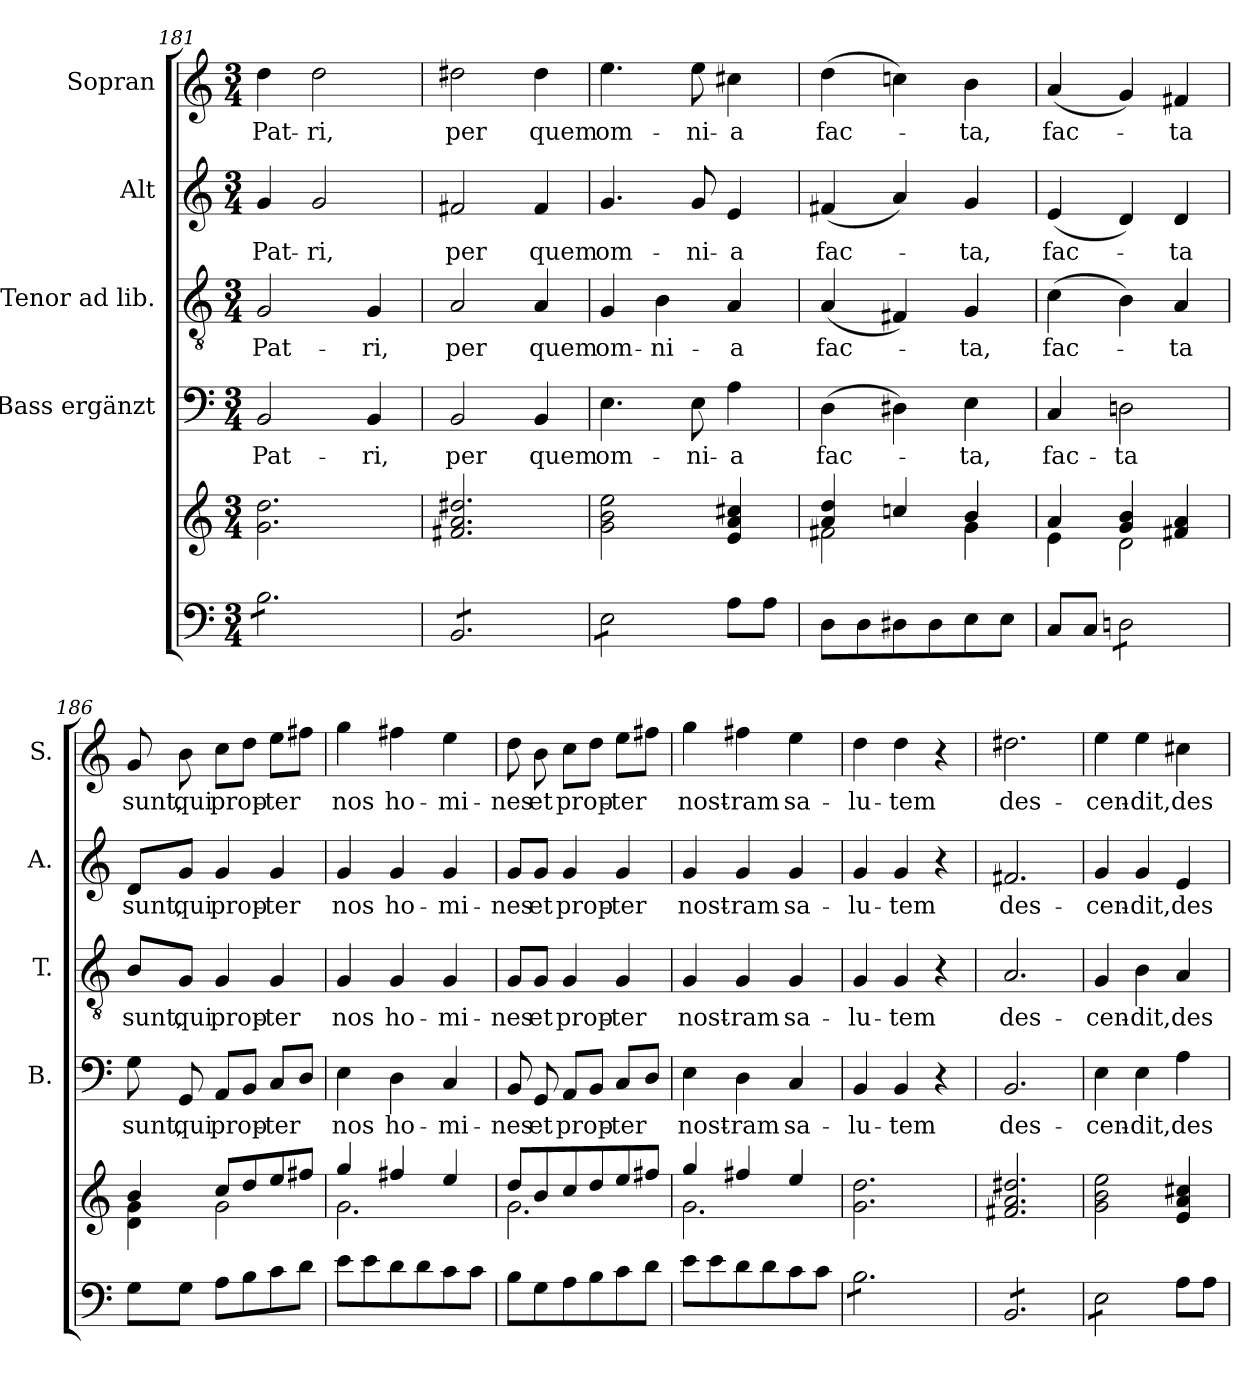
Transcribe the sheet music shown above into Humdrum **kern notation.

**kern	**kern	**kern	**text	**kern	**text	**kern	**text	**kern	**text
*part5	*part5	*part4	*part4	*part3	*part3	*part2	*part2	*part1	*part1
*staff6	*staff5	*staff4	*staff4	*staff3	*staff3	*staff2	*staff2	*staff1	*staff1
*	*	*I"Bass ergänzt	*	*I"Tenor ad lib.	*	*I"Alt	*	*I"Sopran	*
*	*	*I'B.	*	*I'T.	*	*I'A.	*	*I'S.	*
*clefF4	*clefG2	*clefF4	*	*clefGv2	*	*clefG2	*	*clefG2	*
*k[]	*k[]	*k[]	*	*k[]	*	*k[]	*	*k[]	*
*C:	*C:	*C:	*	*C:	*	*C:	*	*C:	*
*M3/4	*M3/4	*M3/4	*	*M3/4	*	*M3/4	*	*M3/4	*
=181	=181	=181	=181	=181	=181	=181	=181	=181	=181
!	!	!	!LO:LY:b	!	!LO:LY:b	!	!LO:LY:b	!	!LO:LY:b
*tremolo	*	*	*	*	*	*	*	*	*
8B\L	2.g\ 2.dd\	2BB/	Pat-	2G/	Pat-	4g/	Pat-	4dd\	Pat-
8B\	.	.	.	.	.	.	.	.	.
!	!	!	!	!	!	!	!LO:LY:b	!	!LO:LY:b
8B\	.	.	.	.	.	2g/	-ri,	2dd\	-ri,
8B\	.	.	.	.	.	.	.	.	.
!	!	!	!LO:LY:b	!	!LO:LY:b	!	!	!	!
8B\	.	4BB/	-ri,	4G/	-ri,	.	.	.	.
8B\J	.	.	.	.	.	.	.	.	.
!!LO:LB:g=z
=182	=182	=182	=182	=182	=182	=182	=182	=182	=182
!	!	!	!LO:LY:b	!	!LO:LY:b	!	!LO:LY:b	!	!LO:LY:b
8BB/L	2.f#X/ 2.a/ 2.dd#X/	2BB/	per	2A/	per	2f#X/	per	2dd#X\	per
8BB/	.	.	.	.	.	.	.	.	.
8BB/	.	.	.	.	.	.	.	.	.
8BB/	.	.	.	.	.	.	.	.	.
!	!	!	!LO:LY:b	!	!LO:LY:b	!	!LO:LY:b	!	!LO:LY:b
8BB/	.	4BB/	quem	4A/	quem	4f#/	quem	4dd#\	quem
8BB/J	.	.	.	.	.	.	.	.	.
=183	=183	=183	=183	=183	=183	=183	=183	=183	=183
!	!	!	!LO:LY:b	!	!LO:LY:b	!	!LO:LY:b	!	!LO:LY:b
8E\L	2g\ 2b\ 2ee\	4.E\	om-	4G/	om-	4.g/	om-	4.ee\	om-
8E\	.	.	.	.	.	.	.	.	.
!	!	!	!	!	!LO:LY:b	!	!	!	!
8E\	.	.	.	4B\	-ni-	.	.	.	.
!	!	!	!LO:LY:b	!	!	!	!LO:LY:b	!	!LO:LY:b
8E\J	.	8E\	-ni-	.	.	8g/	-ni-	8ee\	-ni-
*Xtremolo	*	*	*	*	*	*	*	*	*
!	!	!	!LO:LY:b	!	!LO:LY:b	!	!LO:LY:b	!	!LO:LY:b
8A\L	4e/ 4a/ 4cc#X/	4A\	-a	4A/	-a	4e/	-a	4cc#X\	-a
8A\J	.	.	.	.	.	.	.	.	.
=184	=184	=184	=184	=184	=184	=184	=184	=184	=184
*	*^	*	*	*	*	*	*	*	*
!	!	!	!	!LO:LY:b	!	!LO:LY:b	!	!LO:LY:b	!	!LO:LY:b
8D\L	4a/ 4dd/	2f#X\	(>4D\	fac-	(<4A/	fac-	(<4f#X/	fac-	(>4dd\	fac-
8D\	.	.	.	.	.	.	.	.	.	.
8D#X\	4ccn/	.	4D#X\)	.	4F#X/)	.	4a/)	.	4ccn\)	.
8D#\	.	.	.	.	.	.	.	.	.	.
!	!	!	!	!LO:LY:b	!	!LO:LY:b	!	!LO:LY:b	!	!LO:LY:b
8E\	4b/	4g\	4E\	-ta,	4G/	-ta,	4g/	-ta,	4b\	-ta,
8E\J	.	.	.	.	.	.	.	.	.	.
=185	=185	=185	=185	=185	=185	=185	=185	=185	=185	=185
!	!	!	!	!LO:LY:b	!	!LO:LY:b	!	!LO:LY:b	!	!LO:LY:b
8C/L	4a/	4e\	4C/	fac-	(>4c\	fac-	(<4e/	fac-	(<4a/	fac-
8C/J	.	.	.	.	.	.	.	.	.	.
!	!	!	!	!LO:LY:b	!	!	!	!	!	!
*tremolo	*	*	*	*	*	*	*	*	*	*
8Dn\L	4g/ 4b/	2d\	2Dn\	-ta	4B\)	.	4d/)	.	4g/)	.
8Dn\	.	.	.	.	.	.	.	.	.	.
!	!	!	!	!	!	!LO:LY:b	!	!LO:LY:b	!	!LO:LY:b
8Dn\	4f#X/ 4a/	.	.	.	4A/	-ta	4d/	-ta	4f#X/	-ta
8Dn\J	.	.	.	.	.	.	.	.	.	.
*Xtremolo	*	*	*	*	*	*	*	*	*	*
!!LO:PB:g=z
=186	=186	=186	=186	=186	=186	=186	=186	=186	=186	=186
!	!	!	!	!LO:LY:b	!	!LO:LY:b	!	!LO:LY:b	!	!LO:LY:b
8G\L	4b/	4d\ 4g\	8G\	sunt,	8B/L	sunt,	8d/L	sunt,	8g/	sunt,
!	!	!	!	!LO:LY:b	!	!LO:LY:b	!	!LO:LY:b	!	!LO:LY:b
8G\J	.	.	8GG/	qui	8G/J	qui	8g/J	qui	8b\	qui
!	!	!	!	!LO:LY:b	!	!LO:LY:b	!	!LO:LY:b	!	!LO:LY:b
8A\L	8cc/L	2g\	8AA/L	prop-	4G/	prop-	4g/	prop-	8cc\L	prop-
8B\	8dd/	.	8BB/J	.	.	.	.	.	8dd\J	.
!	!	!	!	!LO:LY:b	!	!LO:LY:b	!	!LO:LY:b	!	!LO:LY:b
8c\	8ee/	.	8C/L	-ter	4G/	-ter	4g/	-ter	8ee\L	-ter
8d\J	8ff#X/J	.	8D/J	.	.	.	.	.	8ff#X\J	.
=187	=187	=187	=187	=187	=187	=187	=187	=187	=187	=187
!	!	!	!	!LO:LY:b	!	!LO:LY:b	!	!LO:LY:b	!	!LO:LY:b
8e\L	4gg/	2.g\	4E\	nos	4G/	nos	4g/	nos	4gg\	nos
8e\	.	.	.	.	.	.	.	.	.	.
!	!	!	!	!LO:LY:b	!	!LO:LY:b	!	!LO:LY:b	!	!LO:LY:b
8d\	4ff#X/	.	4D\	ho-	4G/	ho-	4g/	ho-	4ff#X\	ho-
8d\	.	.	.	.	.	.	.	.	.	.
!	!	!	!	!LO:LY:b	!	!LO:LY:b	!	!LO:LY:b	!	!LO:LY:b
8c\	4ee/	.	4C/	-mi-	4G/	-mi-	4g/	-mi-	4ee\	-mi-
8c\J	.	.	.	.	.	.	.	.	.	.
=188	=188	=188	=188	=188	=188	=188	=188	=188	=188	=188
!	!	!	!	!LO:LY:b	!	!LO:LY:b	!	!LO:LY:b	!	!LO:LY:b
8B\L	8dd/L	2.g\	8BB/	-nes	8G/L	-nes	8g/L	-nes	8dd\	-nes
!	!	!	!	!LO:LY:b	!	!LO:LY:b	!	!LO:LY:b	!	!LO:LY:b
8G\	8b/	.	8GG/	et	8G/J	et	8g/J	et	8b\	et
!	!	!	!	!LO:LY:b	!	!LO:LY:b	!	!LO:LY:b	!	!LO:LY:b
8A\	8cc/	.	8AA/L	prop-	4G/	prop-	4g/	prop-	8cc\L	prop-
8B\	8dd/	.	8BB/J	.	.	.	.	.	8dd\J	.
!	!	!	!	!LO:LY:b	!	!LO:LY:b	!	!LO:LY:b	!	!LO:LY:b
8c\	8ee/	.	8C/L	-ter	4G/	-ter	4g/	-ter	8ee\L	-ter
8d\J	8ff#X/J	.	8D/J	.	.	.	.	.	8ff#X\J	.
=189	=189	=189	=189	=189	=189	=189	=189	=189	=189	=189
!	!	!	!	!LO:LY:b	!	!LO:LY:b	!	!LO:LY:b	!	!LO:LY:b
8e\L	4gg/	2.g\	4E\	nost-	4G/	nost-	4g/	nost-	4gg\	nost-
8e\	.	.	.	.	.	.	.	.	.	.
!	!	!	!	!LO:LY:b	!	!LO:LY:b	!	!LO:LY:b	!	!LO:LY:b
8d\	4ff#X/	.	4D\	-ram	4G/	-ram	4g/	-ram	4ff#X\	-ram
8d\	.	.	.	.	.	.	.	.	.	.
!	!	!	!	!LO:LY:b	!	!LO:LY:b	!	!LO:LY:b	!	!LO:LY:b
8c\	4ee/	.	4C/	sa-	4G/	sa-	4g/	sa-	4ee\	sa-
8c\J	.	.	.	.	.	.	.	.	.	.
*	*v	*v	*	*	*	*	*	*	*	*
!!LO:LB:g=z
=190	=190	=190	=190	=190	=190	=190	=190	=190	=190
!	!	!	!LO:LY:b	!	!LO:LY:b	!	!LO:LY:b	!	!LO:LY:b
*tremolo	*	*	*	*	*	*	*	*	*
8B\L	2.g\ 2.dd\	4BB/	-lu-	4G/	-lu-	4g/	-lu-	4dd\	-lu-
8B\	.	.	.	.	.	.	.	.	.
!	!	!	!LO:LY:b	!	!LO:LY:b	!	!LO:LY:b	!	!LO:LY:b
8B\	.	4BB/	-tem	4G/	-tem	4g/	-tem	4dd\	-tem
8B\	.	.	.	.	.	.	.	.	.
8B\	.	4r	.	4r	.	4r	.	4r	.
8B\J	.	.	.	.	.	.	.	.	.
=191	=191	=191	=191	=191	=191	=191	=191	=191	=191
!	!	!	!LO:LY:b	!	!LO:LY:b	!	!LO:LY:b	!	!LO:LY:b
8BB/L	2.f#X/ 2.a/ 2.dd#X/	2.BB/	des-	2.A/	des-	2.f#X/	des-	2.dd#X\	des-
8BB/	.	.	.	.	.	.	.	.	.
8BB/	.	.	.	.	.	.	.	.	.
8BB/	.	.	.	.	.	.	.	.	.
8BB/	.	.	.	.	.	.	.	.	.
8BB/J	.	.	.	.	.	.	.	.	.
=192	=192	=192	=192	=192	=192	=192	=192	=192	=192
!	!	!	!LO:LY:b	!	!LO:LY:b	!	!LO:LY:b	!	!LO:LY:b
8E\L	2g\ 2b\ 2ee\	4E\	-cen-	4G/	-cen-	4g/	-cen-	4ee\	-cen-
8E\	.	.	.	.	.	.	.	.	.
!	!	!	!LO:LY:b	!	!LO:LY:b	!	!LO:LY:b	!	!LO:LY:b
8E\	.	4E\	-dit,	4B\	-dit,	4g/	-dit,	4ee\	-dit,
8E\J	.	.	.	.	.	.	.	.	.
*Xtremolo	*	*	*	*	*	*	*	*	*
!	!	!	!LO:LY:b	!	!LO:LY:b	!	!LO:LY:b	!	!LO:LY:b
8A\L	4e/ 4a/ 4cc#X/	4A\	des-	4A/	des-	4e/	des-	4cc#X\	des-
8A\J	.	.	.	.	.	.	.	.	.
=	=	=	=	=	=	=	=	=	=
*-	*-	*-	*-	*-	*-	*-	*-	*-	*-
